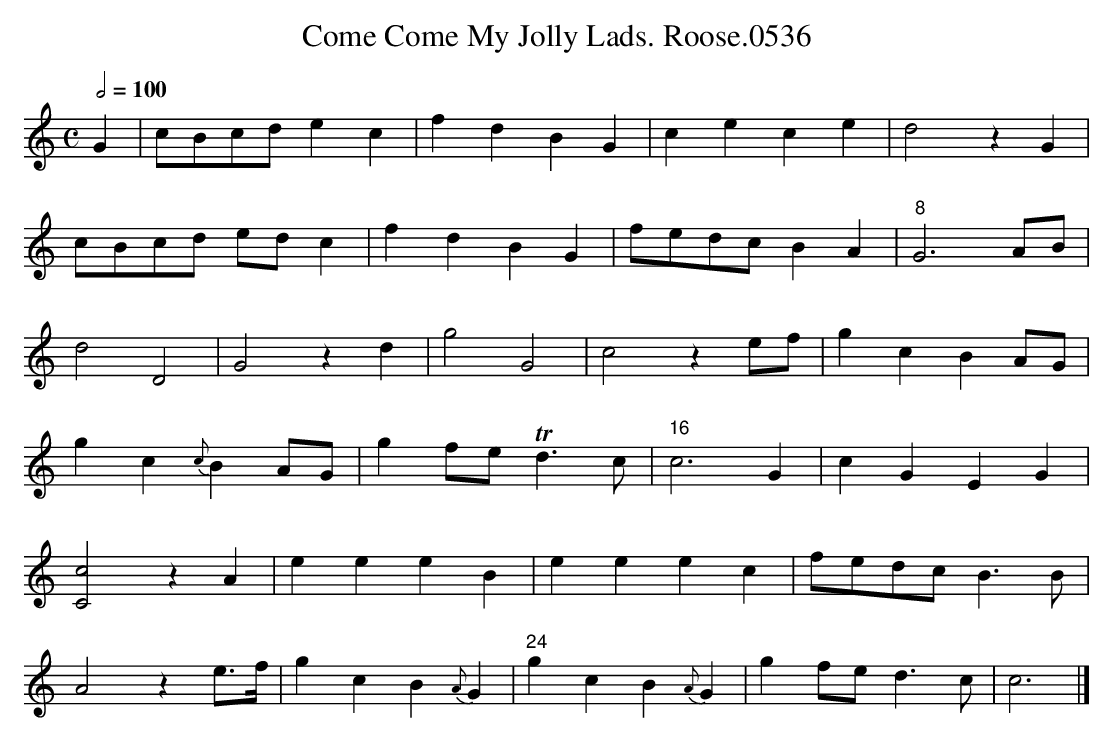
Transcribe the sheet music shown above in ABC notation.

X:1
T:Come Come My Jolly Lads. Roose.0536
M:C
L:1/4
Q:1/2=100
K:C
G|c/B/c/d/ec |fdBG |cece |d2zG |
c/B/c/d/ e/d/c |fdBG |f/e/d/c/ BA |"8"G3A/B/ |
d2D2 |G2zd |g2G2 |c2ze/f/ |gcBA/G/ |
gc{c}BA/G/ |gf/e/!trill!d>c |"16"c3G |cGEG |
[C2c2]zA |eeeB |eeec |f/e/d/c/ B>B |
A2ze/>f/ |gcB{A}G |"24"gcB{A}G |gf/e/d>c |c3|]
